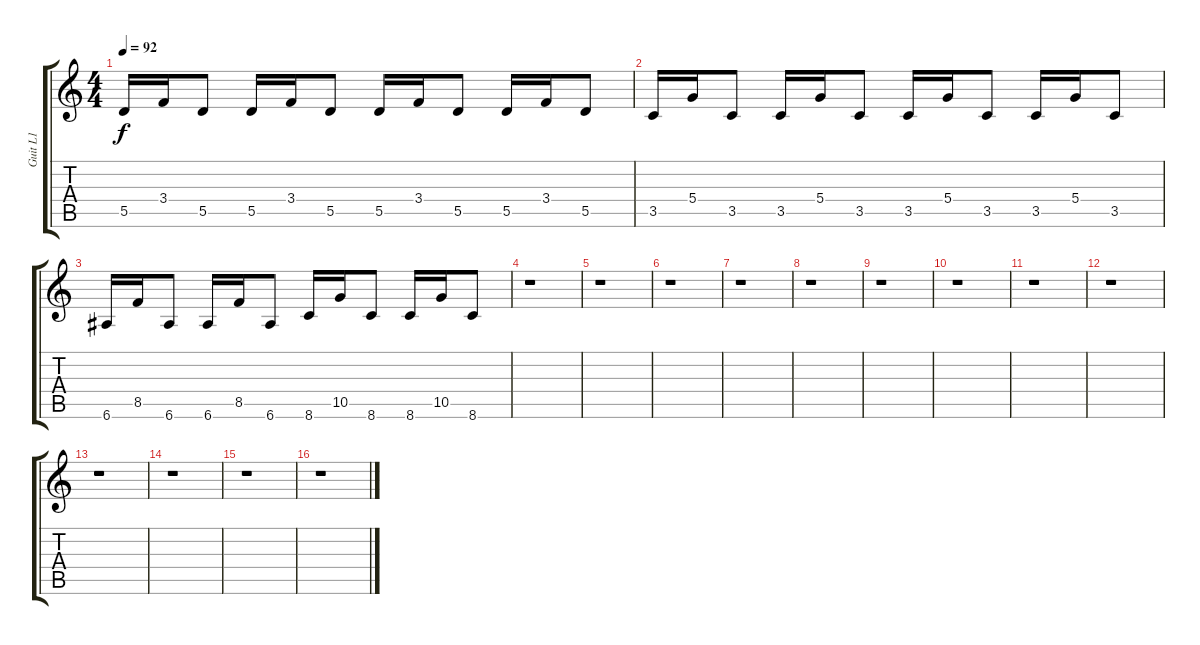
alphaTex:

\track ("Guit L1" "Guit L1") {instrument electricguitarjazz}
\staff {score tabs}
\tuning (E4 B3 G3 D3 A2 E2) {hide}
\ts (4 4)
\tempo 92
\clef g2
\ks c
5.5.16{dy f} 3.4.16 5.5.8 5.5.16 3.4.16 5.5.8 5.5.16 3.4.16 5.5.8 5.5.16 3.4.16 5.5.8 |
3.5.16 5.4.16 3.5.8 3.5.16 5.4.16 3.5.8 3.5.16 5.4.16 3.5.8 3.5.16 5.4.16 3.5.8 |
6.6.16 8.5.16 6.6.8 6.6.16 8.5.16 6.6.8 8.6.16 10.5.16 8.6.8 8.6.16 10.5.16 8.6.8 |
r.1 |
r.1 |
r.1 |
r.1 |
r.1 |
r.1 |
r.1 |
r.1 |
r.1 |
r.1 |
r.1 |
r.1 |
r.1
